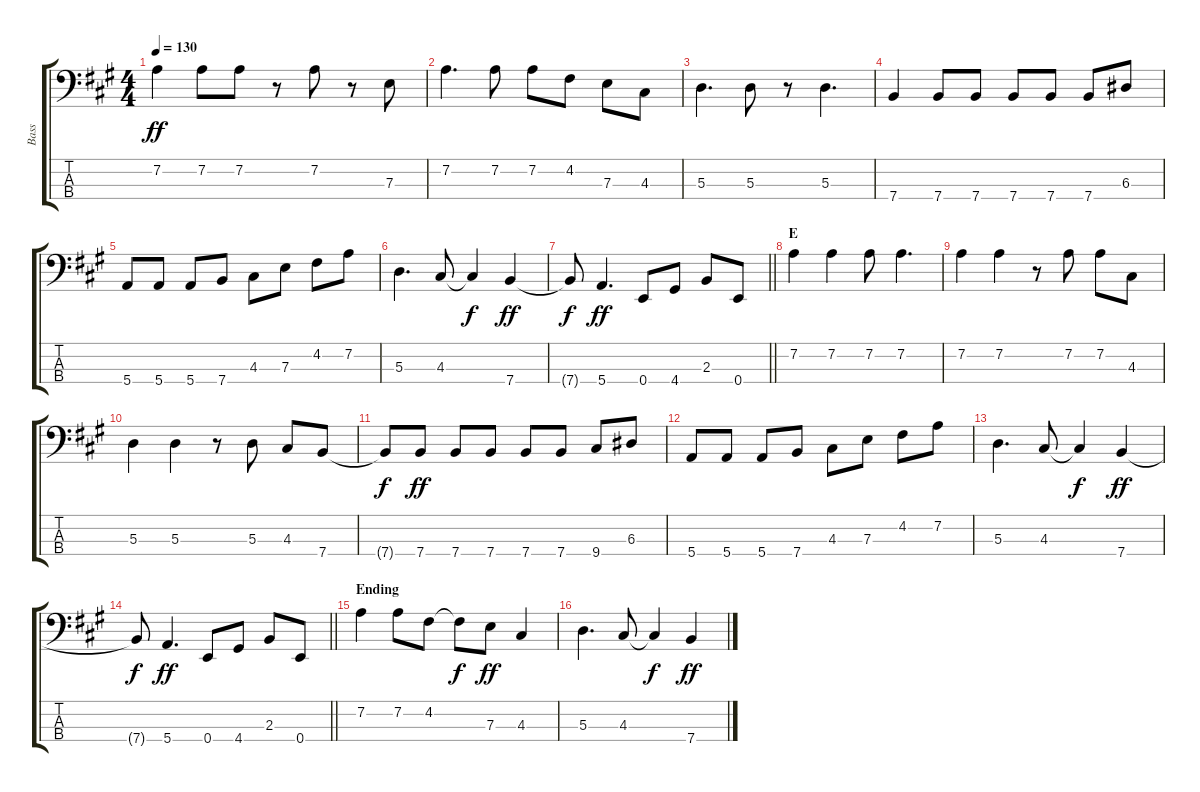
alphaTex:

\track ("Bass" "Bass") {instrument electricbassfinger}
\staff {score tabs}
\tuning (G2 D2 A1 E1) {hide}
\ts (4 4)
\tempo 130
\clef f4
\ks a
7.2.4{dy ff} 7.2.8 7.2.8 r.8 7.2.8 r.8 7.3.8 |
7.2.4{d} 7.2.8 7.2.8 4.2.8 7.3.8 4.3.8 |
5.3.4{d} 5.3.8 r.8 5.3.4{d} |
7.4.4 7.4.8 7.4.8 7.4.8 7.4.8 7.4.8 6.3.8 |
5.4.8 5.4.8 5.4.8 7.4.8 4.3.8 7.3.8 4.2.8 7.2.8 |
5.3.4{d} 4.3.8 4.3{t}.4{dy f} 7.4.4{dy ff} |
\barLineRight lightlight
7.4{t}.8{dy f} 5.4.4{d dy ff} 0.4.8 4.4.8 2.3.8 0.4.8 |
\section ("" "E")
7.2.4 7.2.4 7.2.8 7.2.4{d} |
7.2.4 7.2.4 r.8 7.2.8 7.2.8 4.3.8 |
5.3.4 5.3.4 r.8 5.3.8 4.3.8 7.4.8 |
7.4{t}.8{dy f} 7.4.8{dy ff} 7.4.8 7.4.8 7.4.8 7.4.8 9.4.8 6.3.8 |
5.4.8 5.4.8 5.4.8 7.4.8 4.3.8 7.3.8 4.2.8 7.2.8 |
5.3.4{d} 4.3.8 4.3{t}.4{dy f} 7.4.4{dy ff} |
\barLineRight lightlight
7.4{t}.8{dy f} 5.4.4{d dy ff} 0.4.8 4.4.8 2.3.8 0.4.8 |
\section ("" "Ending")
7.2.4 7.2.8 4.2.8 4.2{t}.8{dy f} 7.3.8{dy ff} 4.3.4 |
5.3.4{d} 4.3.8 4.3{t}.4{dy f} 7.4.4{dy ff}
